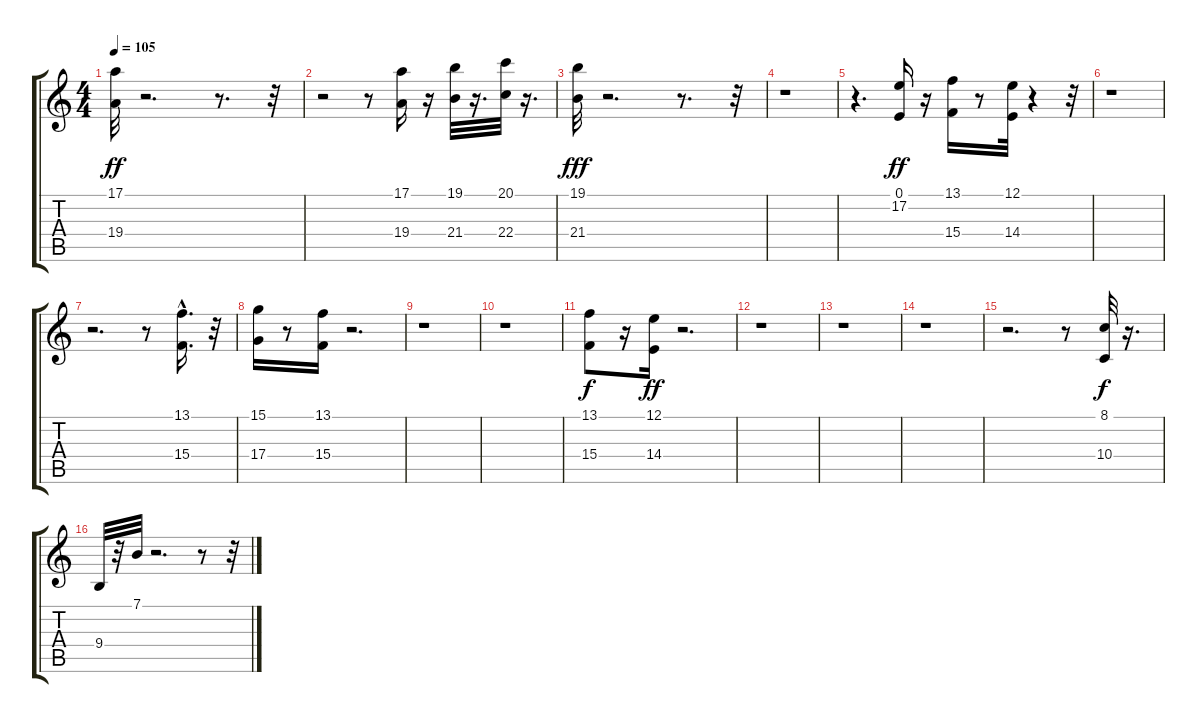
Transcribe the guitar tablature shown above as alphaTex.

\track "" {instrument pizzicatostrings}
\staff {score tabs}
\tuning (E4 B3 G3 D3 A2 E2) {hide}
\ts (4 4)
\tempo 105
\clef g2
\ks c
(17.1 19.4).32{dy ff} r.2{d} r.8{d} r.32 |
r.2 r.8 (17.1 19.4).16 r.16 (19.1 21.4).32 r.16{d} (20.1 22.4).32 r.16{d} |
(19.1 21.4).32{dy fff} r.2{d} r.8{d} r.32 |
r.1 |
r.4{d} (0.1 17.2).16{dy ff} r.16 (13.1 15.4).16 r.8 (12.1 14.4).32 r.4 r.32 |
r.1 |
r.2{d} r.8 (13.1 15.4{hac}).16{d} r.32 |
(15.1 17.4).16 r.8 (13.1 15.4).16 r.2{d} |
r.1 |
r.1 |
(13.1 15.4).8{dy f} r.16 (12.1 14.4).16{dy ff} r.2{d} |
r.1 |
r.1 |
r.1 |
r.2{d} r.8 (8.1 10.4).32{dy f} r.16{d} |
9.4.32 r.32 7.1.32 r.2{d} r.8 r.32
